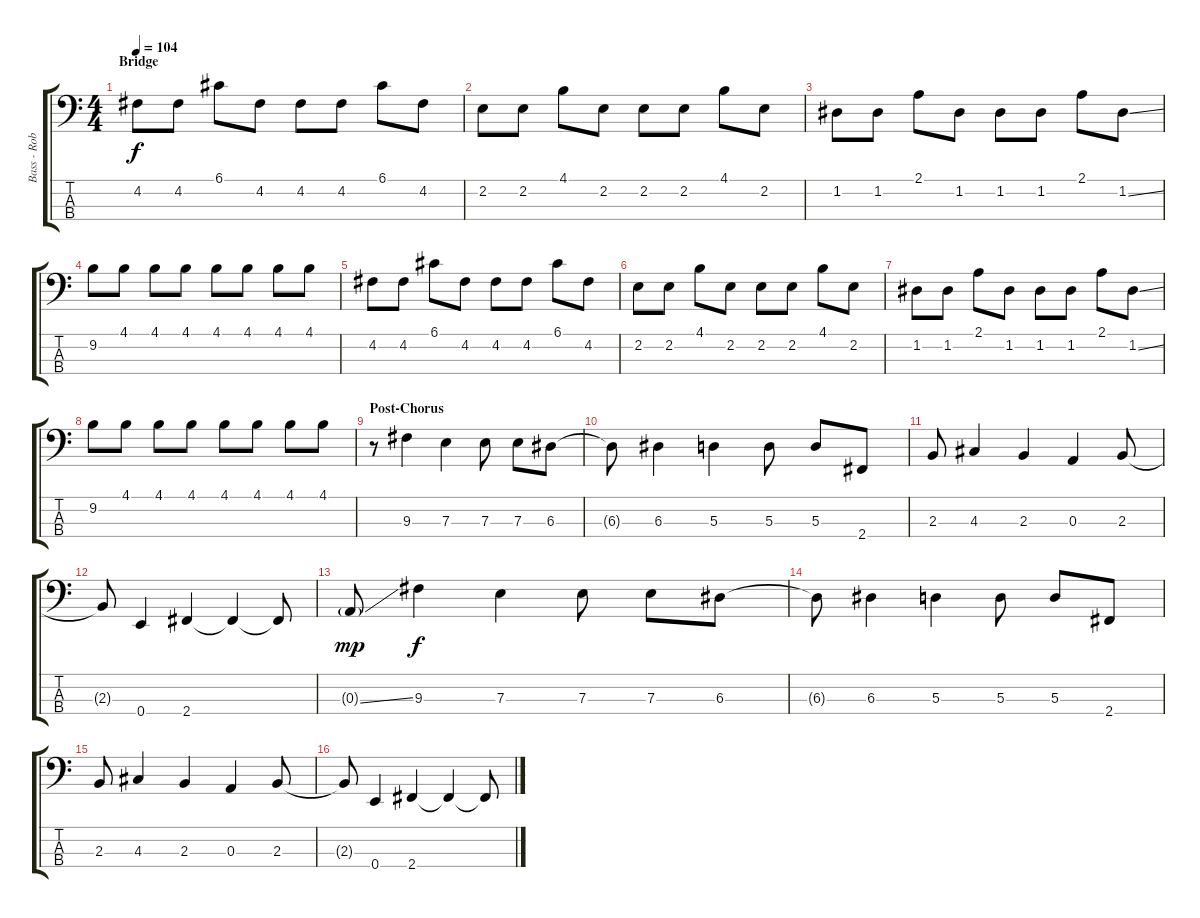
\track ("Bass - Robert Turner" "Bass - Rob") {instrument electricbasspick}
\staff {score tabs}
\tuning (G2 D2 A1 E1) {hide}
\ts (4 4)
\section ("" "Bridge")
\tempo 104
\clef f4
\ks c
4.2.8{dy f} 4.2.8 6.1.8 4.2.8 4.2.8 4.2.8 6.1.8 4.2.8 |
2.2.8 2.2.8 4.1.8 2.2.8 2.2.8 2.2.8 4.1.8 2.2.8 |
1.2.8 1.2.8 2.1.8 1.2.8 1.2.8 1.2.8 2.1.8 1.2{ss}.8 |
9.2.8 4.1.8 4.1.8 4.1.8 4.1.8 4.1.8 4.1.8 4.1.8 |
4.2.8 4.2.8 6.1.8 4.2.8 4.2.8 4.2.8 6.1.8 4.2.8 |
2.2.8 2.2.8 4.1.8 2.2.8 2.2.8 2.2.8 4.1.8 2.2.8 |
1.2.8 1.2.8 2.1.8 1.2.8 1.2.8 1.2.8 2.1.8 1.2{ss}.8 |
9.2.8 4.1.8 4.1.8 4.1.8 4.1.8 4.1.8 4.1.8 4.1.8 |
\section ("" "Post-Chorus")
r.8 9.3.4 7.3.4 7.3.8 7.3.8 6.3.8 |
6.3{t}.8 6.3.4 5.3.4 5.3.8 5.3.8 2.4.8 |
2.3.8 4.3.4 2.3.4 0.3.4 2.3.8 |
2.3{t}.8 0.4.4 2.4.4 2.4{t}.4 2.4{t}.8 |
0.3{ss g}.8{dy mp} 9.3.4{dy f} 7.3.4 7.3.8 7.3.8 6.3.8 |
6.3{t}.8 6.3.4 5.3.4 5.3.8 5.3.8 2.4.8 |
2.3.8 4.3.4 2.3.4 0.3.4 2.3.8 |
2.3{t}.8 0.4.4 2.4.4 2.4{t}.4 2.4{t}.8
